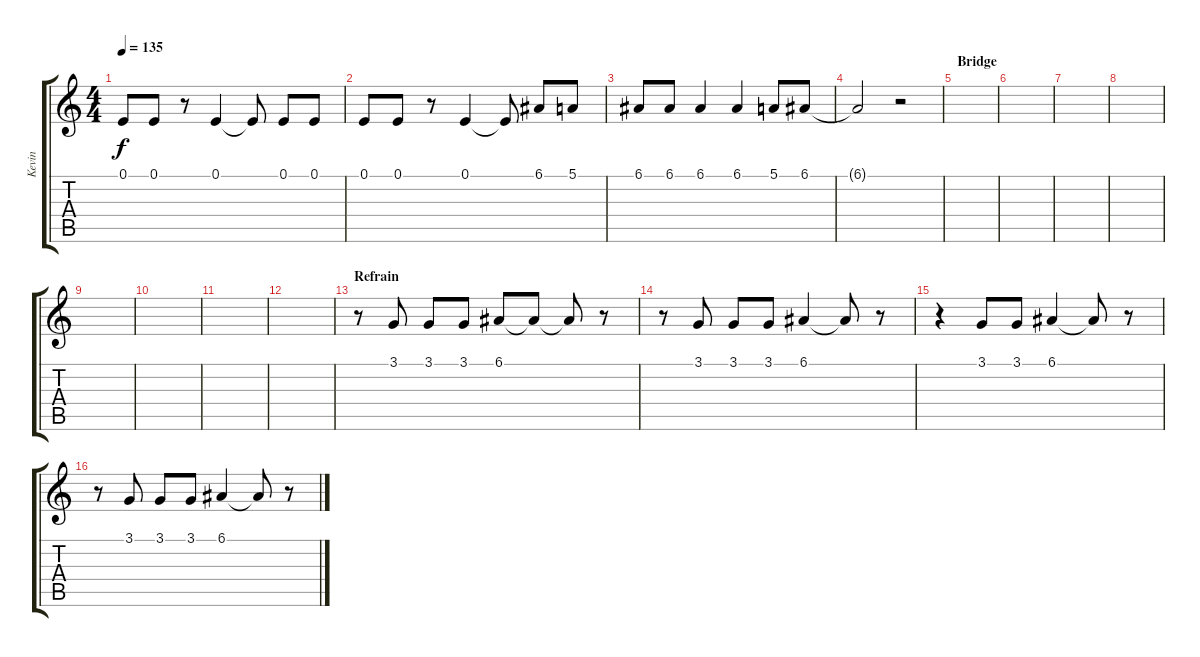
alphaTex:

\track ("Kevin" "Kevin") {instrument lead2sawtooth}
\staff {score tabs}
\tuning (E4 B3 G3 D3 A2 E2) {hide}
\ts (4 4)
\tempo 135
\clef g2
\ks c
0.1.8{dy f} 0.1.8 r.8 0.1.4 0.1{t}.8 0.1.8 0.1.8 |
0.1.8 0.1.8 r.8 0.1.4 0.1{t}.8 6.1.8 5.1.8 |
6.1.8 6.1.8 6.1.4 6.1.4 5.1.8 6.1.8 |
6.1{t}.2 r.2 |
\section ("" "Bridge ")
|
|
|
|
|
|
|
|
\section ("" "Refrain")
r.8 3.1.8 3.1.8 3.1.8 6.1.8 6.1{t}.8 6.1{t}.8 r.8 |
r.8 3.1.8 3.1.8 3.1.8 6.1.4 6.1{t}.8 r.8 |
r.4 3.1.8 3.1.8 6.1.4 6.1{t}.8 r.8 |
r.8 3.1.8 3.1.8 3.1.8 6.1.4 6.1{t}.8 r.8
